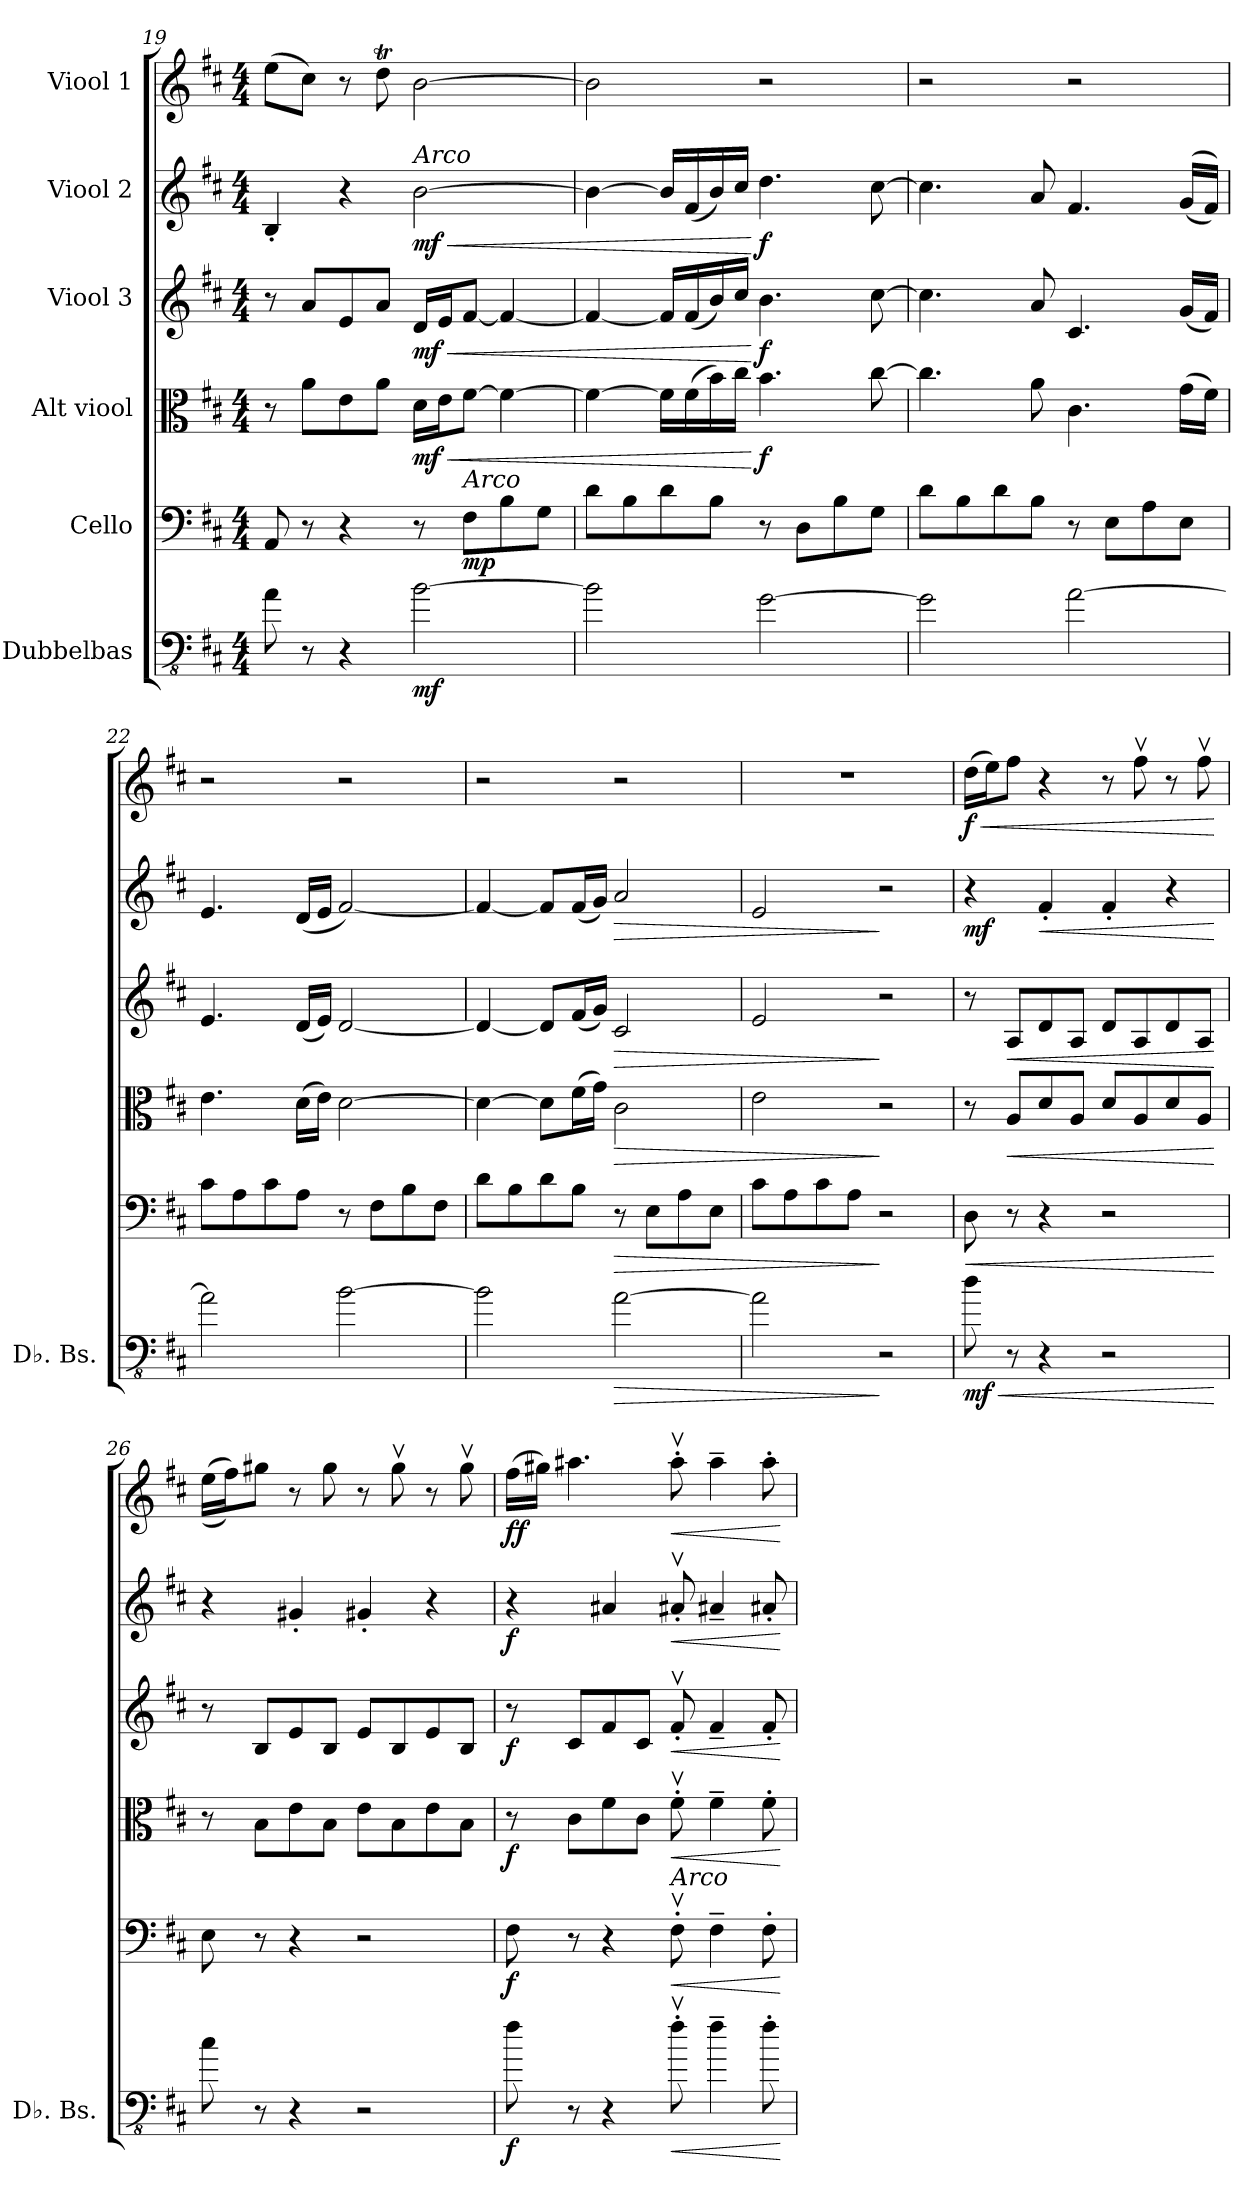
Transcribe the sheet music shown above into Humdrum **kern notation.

**kern	**dynam	**kern	**dynam	**kern	**dynam	**kern	**dynam	**kern	**dynam	**kern	**dynam
*part6	*part6	*part5	*part5	*part4	*part4	*part3	*part3	*part2	*part2	*part1	*part1
*staff6	*staff6	*staff5	*staff5	*staff4	*staff4	*staff3	*staff3	*staff2	*staff2	*staff1	*staff1
*I"Dubbelbas	*	*I"Cello	*	*I"Alt viool	*	*I"Viool 3	*	*I"Viool 2	*	*I"Viool 1	*
*I'Db. Bs.	*	*	*	*	*	*	*	*	*	*	*
*clefFv4	*	*clefF4	*	*clefC3	*	*clefG2	*	*clefG2	*	*clefG2	*
*ITrd7c12	*	*	*	*	*	*	*	*	*	*	*
*k[f#c#]	*	*k[f#c#]	*	*k[f#c#]	*	*k[f#c#]	*	*k[f#c#]	*	*k[f#c#]	*
*M4/4	*	*M4/4	*	*M4/4	*	*M4/4	*	*M4/4	*	*M4/4	*
=19	=19	=19	=19	=19	=19	=19	=19	=19	=19	=19	=19
8AA\	.	8AA/	.	8r	.	8r	.	4B'/	.	(8ee\L	.
8r	.	8r	.	8a\L	.	8a/L	.	.	.	8cc#\J)	.
4r	.	4r	.	8e\	.	8e/	.	4r	.	8r	.
.	.	.	.	8a\J	.	8a/J	.	.	.	8ddT\	.
!	!	!	!	!	!	!	!	!LO:TX:a:i:t=Arco	!	!	!
!	!LO:DY:b	!	!	!	!LO:HP:b	!	!LO:HP:b	!	!LO:HP:b	!	!
!	!	!	!	!	!LO:DY:n=1:b	!	!LO:DY:n=1:b	!	!LO:DY:n=1:b	!	!
[2BB\	mf	8r	.	16d\LL	< mf	16d/LL	< mf	[2b\	< mf	[2b\	.
.	.	.	.	16e\J	.	16e/J	.	.	.	.	.
!	!	!LO:TX:a:i:t=Arco	!	!	!	!	!	!	!	!	!
!	!	!	!LO:DY:b	!	!	!	!	!	!	!	!
.	.	8F#\L	mp	[8f#\J	.	[8f#/J	.	.	.	.	.
.	.	8B\	.	4f#\_	.	4f#/_	.	.	.	.	.
.	.	8G\J	.	.	.	.	.	.	.	.	.
!!LO:PB:g=z
=20	=20	=20	=20	=20	=20	=20	=20	=20	=20	=20	=20
2BB\]	.	8d\L	.	4f#\_	.	4f#/_	.	4b\_	.	2b\]	.
.	.	8B\	.	.	.	.	.	.	.	.	.
.	.	8d\	.	16f#\LL]	.	16f#/LL]	.	16b/LL]	.	.	.
.	.	.	.	(16f#\	.	(16f#/	.	(16f#/	.	.	.
.	.	8B\J	.	16b\)	.	16b/)	.	16b/)	.	.	.
.	.	.	.	16cc#\JJ	.	16cc#/JJ	.	16cc#/JJ	.	.	.
!	!	!	!	!	!LO:DY:n=1:b	!	!LO:DY:n=1:b	!	!LO:DY:n=1:b	!	!
[2GG\	.	8r	.	4.b\	[ f	4.b\	[ f	4.dd\	[ f	2r	.
.	.	8D\L	.	.	.	.	.	.	.	.	.
.	.	8B\	.	.	.	.	.	.	.	.	.
.	.	8G\J	.	[8cc#\	.	[8cc#\	.	[8cc#\	.	.	.
=21	=21	=21	=21	=21	=21	=21	=21	=21	=21	=21	=21
2GG\]	.	8d\L	.	4.cc#\]	.	4.cc#\]	.	4.cc#\]	.	2r	.
.	.	8B\	.	.	.	.	.	.	.	.	.
.	.	8d\	.	.	.	.	.	.	.	.	.
.	.	8B\J	.	8a\	.	8a/	.	8a/	.	.	.
[2AA\	.	8r	.	4.c#\	.	4.c#/	.	4.f#/	.	2r	.
.	.	8E\L	.	.	.	.	.	.	.	.	.
.	.	8A\	.	.	.	.	.	.	.	.	.
.	.	8E\J	.	(16g\LL	.	(16g/LL	.	((16g/LL	.	.	.
.	.	.	.	16f#\JJ)	.	16f#/JJ)	.	16f#/JJ))	.	.	.
=22	=22	=22	=22	=22	=22	=22	=22	=22	=22	=22	=22
2AA\]	.	8c#\L	.	4.e\	.	4.e/	.	4.e/	.	2r	.
.	.	8A\	.	.	.	.	.	.	.	.	.
.	.	8c#\	.	.	.	.	.	.	.	.	.
.	.	8A\J	.	(16d\LL	.	(16d/LL	.	(16d/LL	.	.	.
.	.	.	.	16e\JJ)	.	16e/JJ)	.	16e/JJ	.	.	.
[2BB\	.	8r	.	[2d\	.	[2d/	.	[2f#/)	.	2r	.
.	.	8F#\L	.	.	.	.	.	.	.	.	.
.	.	8B\	.	.	.	.	.	.	.	.	.
.	.	8F#\J	.	.	.	.	.	.	.	.	.
=23	=23	=23	=23	=23	=23	=23	=23	=23	=23	=23	=23
2BB\]	.	8d\L	.	4d\_	.	4d/_	.	4f#/_	.	2r	.
.	.	8B\	.	.	.	.	.	.	.	.	.
.	.	8d\	.	8d\L]	.	8d/L]	.	8f#/L]	.	.	.
.	.	8B\J	.	(16f#\L	.	(16f#/L	.	(16f#/L	.	.	.
.	.	.	.	16g\JJ)	.	16g/JJ)	.	16g/JJ)	.	.	.
!	!LO:HP:b	!	!LO:HP:b	!	!LO:HP:b	!	!LO:HP:b	!	!LO:HP:b	!	!
[2AA\	>	8r	>	2c#\	>	2c#/	>	2a/	>	2r	.
.	.	8E\L	.	.	.	.	.	.	.	.	.
.	.	8A\	.	.	.	.	.	.	.	.	.
.	.	8E\J	.	.	.	.	.	.	.	.	.
!!LO:LB:g=z
=24	=24	=24	=24	=24	=24	=24	=24	=24	=24	=24	=24
2AA\]	.	8c#\L	.	2e\	.	2e/	.	2e/	.	1r	.
.	.	8A\	.	.	.	.	.	.	.	.	.
.	.	8c#\	.	.	.	.	.	.	.	.	.
.	.	8A\J	.	.	.	.	.	.	.	.	.
2r	]	2r	]	2r	]	2r	]	2r	]	.	.
=25	=25	=25	=25	=25	=25	=25	=25	=25	=25	=25	=25
!	!LO:HP:b	!	!LO:HP:b	!	!	!	!	!	!	!	!LO:HP:b
!	!LO:DY:n=1:b	!	!LO:DY:n=1:b	!	!	!	!	!	!	!	!
!	!	!	!LO:DY:n=2:a	!	!	!	!	!	!LO:DY:b	!	!LO:DY:n=1:b
8D\	< mf	8D\	< mf mf	8r	.	8r	.	4r	mf	(16dd\LL	< f
.	.	.	.	.	.	.	.	.	.	16ee\J)	.
!	!	!	!	!	!LO:HP:b	!	!LO:HP:b	!	!	!	!
8r	.	8r	.	8A/L	<	8A/L	<	.	.	8ff#\J	.
!	!	!	!	!	!	!	!	!	!LO:HP:b	!	!
4r	.	4r	.	8d/	.	8d/	.	4f#'/	<	4r	.
.	.	.	.	8A/J	.	8A/J	.	.	.	.	.
2r	.	2r	.	8d/L	.	8d/L	.	4f#'/	.	8r	.
.	.	.	.	8A/	.	8A/	.	.	.	8ff#v\	.
.	.	.	.	8d/	.	8d/	.	4r	.	8r	.
.	.	.	.	8A/J	.	8A/J	.	.	.	8ff#v\	.
.	[	.	[	.	[	.	[	.	[	.	[
=26	=26	=26	=26	=26	=26	=26	=26	=26	=26	=26	=26
8C#\	.	8E\	.	8r	.	8r	.	4r	.	((16ee\LL	.
.	.	.	.	.	.	.	.	.	.	16ff#\J))	.
8r	.	8r	.	8B\L	.	8B/L	.	.	.	8gg#X\J	.
4r	.	4r	.	8e\	.	8e/	.	4g#X'/	.	8r	.
.	.	.	.	8B\J	.	8B/J	.	.	.	8gg#\	.
2r	.	2r	.	8e\L	.	8e/L	.	4g#X'/	.	8r	.
.	.	.	.	8B\	.	8B/	.	.	.	8gg#v\	.
.	.	.	.	8e\	.	8e/	.	4r	.	8r	.
.	.	.	.	8B\J	.	8B/J	.	.	.	8gg#v\	.
=27	=27	=27	=27	=27	=27	=27	=27	=27	=27	=27	=27
!	!LO:DY:b	!	!LO:DY:b	!	!LO:DY:b	!	!LO:DY:b	!	!LO:DY:b	!	!LO:DY:b
8F#\	f	8F#\	f	8r	f	8r	f	4r	f	(16ff#\LL	ff
.	.	.	.	.	.	.	.	.	.	16gg#X\JJ)	.
8r	.	8r	.	8c#\L	.	8c#/L	.	.	.	4.aa#X\	.
4r	.	4r	.	8f#\	.	8f#/	.	4a#X/	.	.	.
.	.	.	.	8c#\J	.	8c#/J	.	.	.	.	.
!	!	!LO:TX:a:i:t=Arco	!	!	!	!	!	!	!	!	!
!	!LO:HP:b	!	!LO:HP:b	!	!LO:HP:b	!	!LO:HP:b	!	!LO:HP:b	!	!LO:HP:b
8F#v'\	<	8F#v'\	<	8f#v'\	<	8f#v'/	<	8a#Xv'/	<	8aa#v'\	<
4F#~\	.	4F#~\	.	4f#~\	.	4f#~/	.	4a#X~/	.	4aa#~\	.
8F#'\	.	8F#'\	.	8f#'\	.	8f#'/	.	8a#X'/	.	8aa#'\	.
.	[	.	[	.	[	.	[	.	[	.	[
=	=	=	=	=	=	=	=	=	=	=	=
*-	*-	*-	*-	*-	*-	*-	*-	*-	*-	*-	*-
